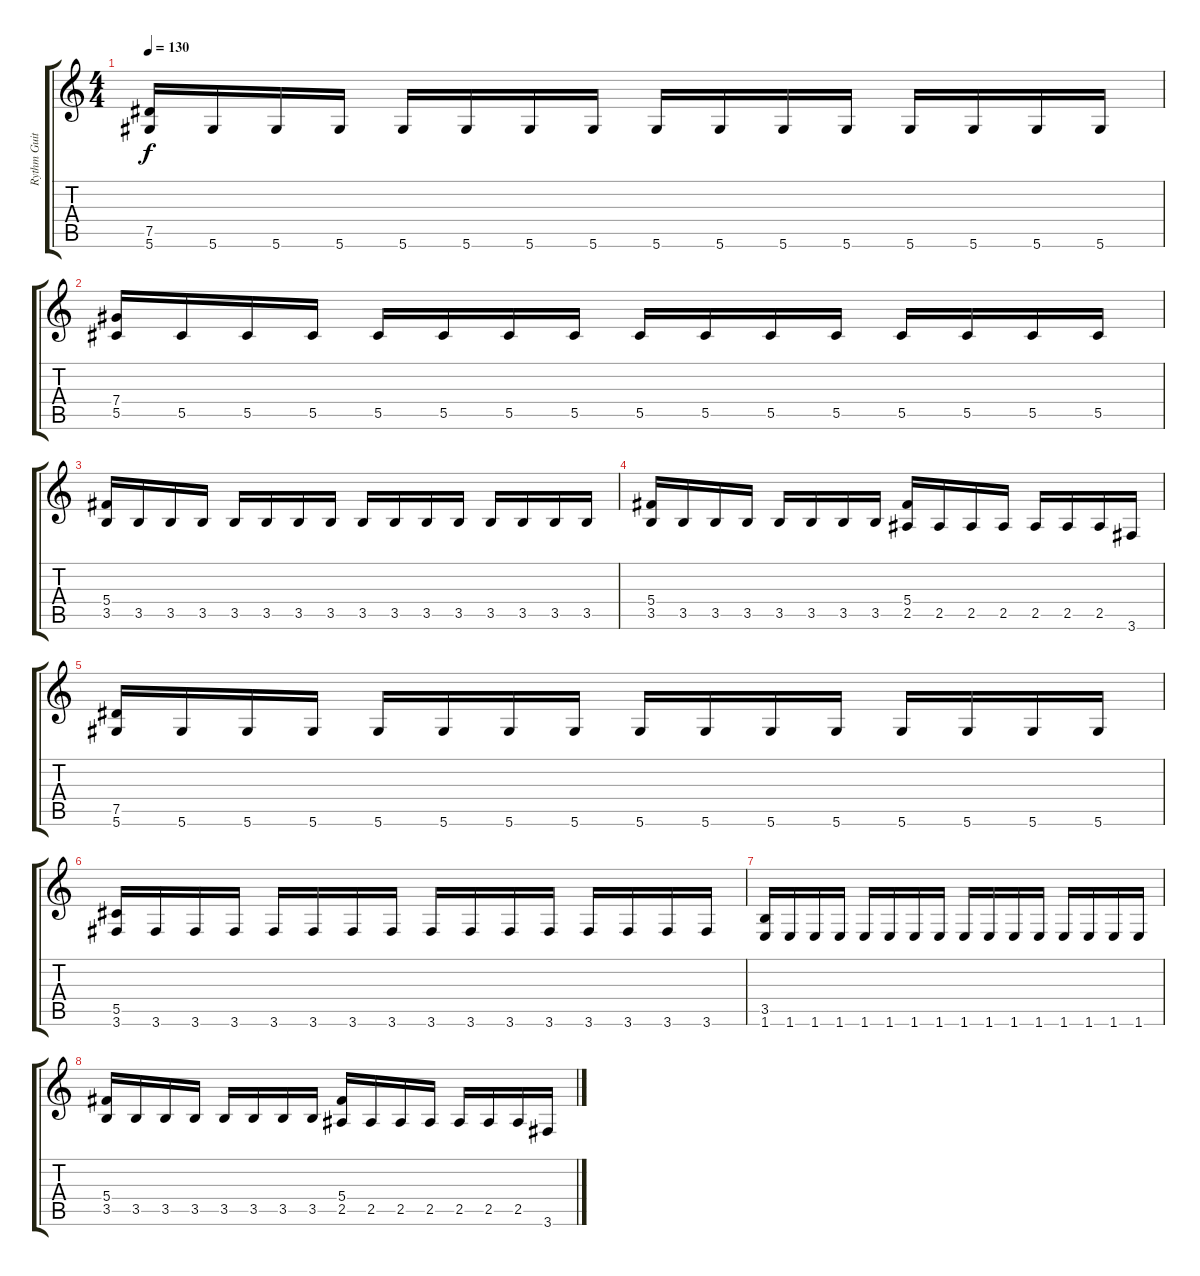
\track ("Rythm Guitar" "Rythm Guit") {instrument distortionguitar}
\staff {score tabs}
\tuning (Eb4 Bb3 Gb3 Db3 Ab2 Eb2) {hide}
\ts (4 4)
\tempo 130
\clef g2
\ks c
(7.5 5.6).16{dy f} 5.6.16 5.6.16 5.6.16 5.6.16 5.6.16 5.6.16 5.6.16 5.6.16 5.6.16 5.6.16 5.6.16 5.6.16 5.6.16 5.6.16 5.6.16 |
(7.4 5.5).16 5.5.16 5.5.16 5.5.16 5.5.16 5.5.16 5.5.16 5.5.16 5.5.16 5.5.16 5.5.16 5.5.16 5.5.16 5.5.16 5.5.16 5.5.16 |
(5.4 3.5).16 3.5.16 3.5.16 3.5.16 3.5.16 3.5.16 3.5.16 3.5.16 3.5.16 3.5.16 3.5.16 3.5.16 3.5.16 3.5.16 3.5.16 3.5.16 |
(5.4 3.5).16 3.5.16 3.5.16 3.5.16 3.5.16 3.5.16 3.5.16 3.5.16 (5.4 2.5).16 2.5.16 2.5.16 2.5.16 2.5.16 2.5.16 2.5.16 3.6.16 |
(7.5 5.6).16 5.6.16 5.6.16 5.6.16 5.6.16 5.6.16 5.6.16 5.6.16 5.6.16 5.6.16 5.6.16 5.6.16 5.6.16 5.6.16 5.6.16 5.6.16 |
(5.5 3.6).16 3.6.16 3.6.16 3.6.16 3.6.16 3.6.16 3.6.16 3.6.16 3.6.16 3.6.16 3.6.16 3.6.16 3.6.16 3.6.16 3.6.16 3.6.16 |
(3.5 1.6).16 1.6.16 1.6.16 1.6.16 1.6.16 1.6.16 1.6.16 1.6.16 1.6.16 1.6.16 1.6.16 1.6.16 1.6.16 1.6.16 1.6.16 1.6.16 |
(5.4 3.5).16 3.5.16 3.5.16 3.5.16 3.5.16 3.5.16 3.5.16 3.5.16 (5.4 2.5).16 2.5.16 2.5.16 2.5.16 2.5.16 2.5.16 2.5.16 3.6.16
